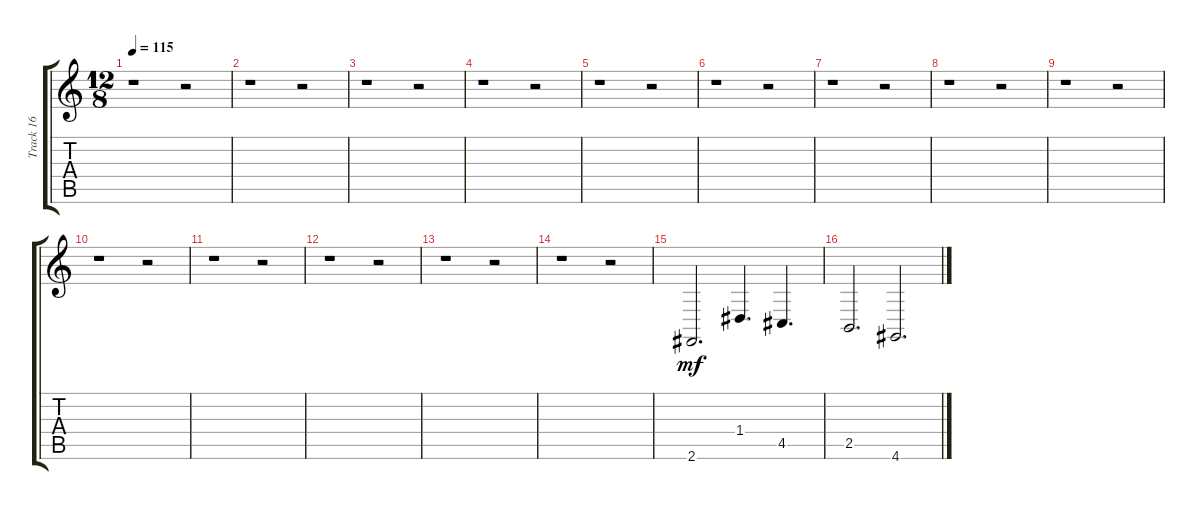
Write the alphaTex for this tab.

\track ("Track 16" "Track 16") {instrument baritonesax}
\staff {score tabs}
\tuning (E4 B3 G3 D3 A2 E2) {hide}
\ts (12 8)
\tempo 115
\clef g2
\ks c
r.1{dy mf} r.2 |
r.1 r.2 |
r.1 r.2 |
r.1 r.2 |
r.1 r.2 |
r.1 r.2 |
r.1 r.2 |
r.1 r.2 |
r.1 r.2 |
r.1 r.2 |
r.1 r.2 |
r.1 r.2 |
r.1 r.2 |
r.1 r.2 |
2.6.2{d} 1.4.4{d} 4.5.4{d} |
2.5.2{d} 4.6.2{d}
